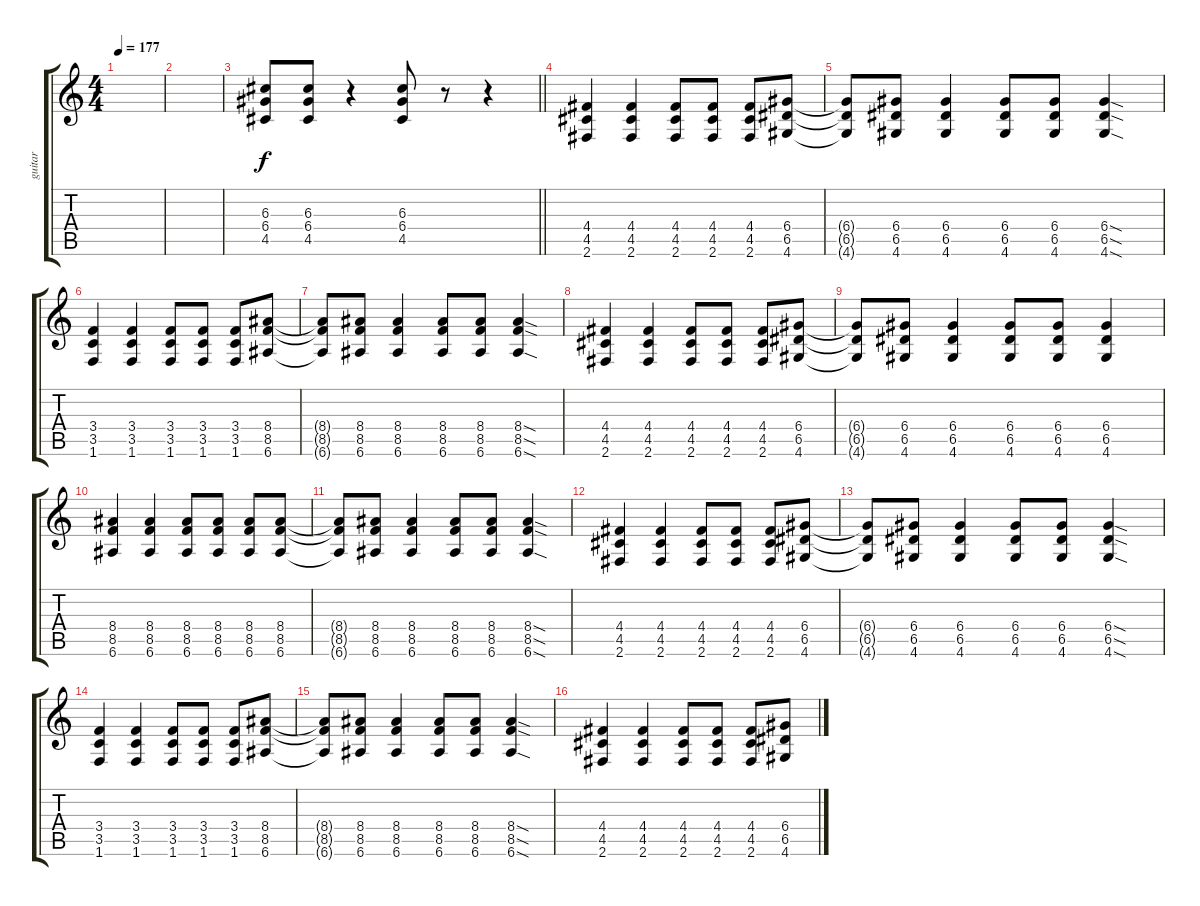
\track ("guitar" "guitar") {instrument distortionguitar}
\staff {score tabs}
\tuning (E4 B3 G3 D3 A2 E2) {hide}
\ts (4 4)
\tempo 177
\clef g2
\ks c
|
|
\barLineRight lightlight
(6.3 6.4 4.5).8 (6.3 6.4 4.5).8 r.4 (6.3 6.4 4.5).8 r.8 r.4 |
\section ("" "")
(4.4 4.5 2.6).4 (4.4 4.5 2.6).4 (4.4 4.5 2.6).8 (4.4 4.5 2.6).8 (4.4 4.5 2.6).8 (6.4 6.5 4.6).8 |
(6.4{t} 6.5{t} 4.6{t}).8 (6.4 6.5 4.6).8 (6.4 6.5 4.6).4 (6.4 6.5 4.6).8 (6.4 6.5 4.6).8 (6.4{sod} 6.5{sod} 4.6{sod}).4 |
(3.4 3.5 1.6).4 (3.4 3.5 1.6).4 (3.4 3.5 1.6).8 (3.4 3.5 1.6).8 (3.4 3.5 1.6).8 (8.4 8.5 6.6).8 |
(8.4{t} 8.5{t} 6.6{t}).8 (8.4 8.5 6.6).8 (8.4 8.5 6.6).4 (8.4 8.5 6.6).8 (8.4 8.5 6.6).8 (8.4{sod} 8.5{sod} 6.6{sod}).4 |
(4.4 4.5 2.6).4 (4.4 4.5 2.6).4 (4.4 4.5 2.6).8 (4.4 4.5 2.6).8 (4.4 4.5 2.6).8 (6.4 6.5 4.6).8 |
(6.4{t} 6.5{t} 4.6{t}).8 (6.4 6.5 4.6).8 (6.4 6.5 4.6).4 (6.4 6.5 4.6).8 (6.4 6.5 4.6).8 (6.4 6.5 4.6).4 |
(8.4 8.5 6.6).4 (8.4 8.5 6.6).4 (8.4 8.5 6.6).8 (8.4 8.5 6.6).8 (8.4 8.5 6.6).8 (8.4 8.5 6.6).8 |
(8.4{t} 8.5{t} 6.6{t}).8 (8.4 8.5 6.6).8 (8.4 8.5 6.6).4 (8.4 8.5 6.6).8 (8.4 8.5 6.6).8 (8.4{sod} 8.5{sod} 6.6{sod}).4 |
(4.4 4.5 2.6).4 (4.4 4.5 2.6).4 (4.4 4.5 2.6).8 (4.4 4.5 2.6).8 (4.4 4.5 2.6).8 (6.4 6.5 4.6).8 |
(6.4{t} 6.5{t} 4.6{t}).8 (6.4 6.5 4.6).8 (6.4 6.5 4.6).4 (6.4 6.5 4.6).8 (6.4 6.5 4.6).8 (6.4{sod} 6.5{sod} 4.6{sod}).4 |
(3.4 3.5 1.6).4 (3.4 3.5 1.6).4 (3.4 3.5 1.6).8 (3.4 3.5 1.6).8 (3.4 3.5 1.6).8 (8.4 8.5 6.6).8 |
(8.4{t} 8.5{t} 6.6{t}).8 (8.4 8.5 6.6).8 (8.4 8.5 6.6).4 (8.4 8.5 6.6).8 (8.4 8.5 6.6).8 (8.4{sod} 8.5{sod} 6.6{sod}).4 |
(4.4 4.5 2.6).4 (4.4 4.5 2.6).4 (4.4 4.5 2.6).8 (4.4 4.5 2.6).8 (4.4 4.5 2.6).8 (6.4 6.5 4.6).8
